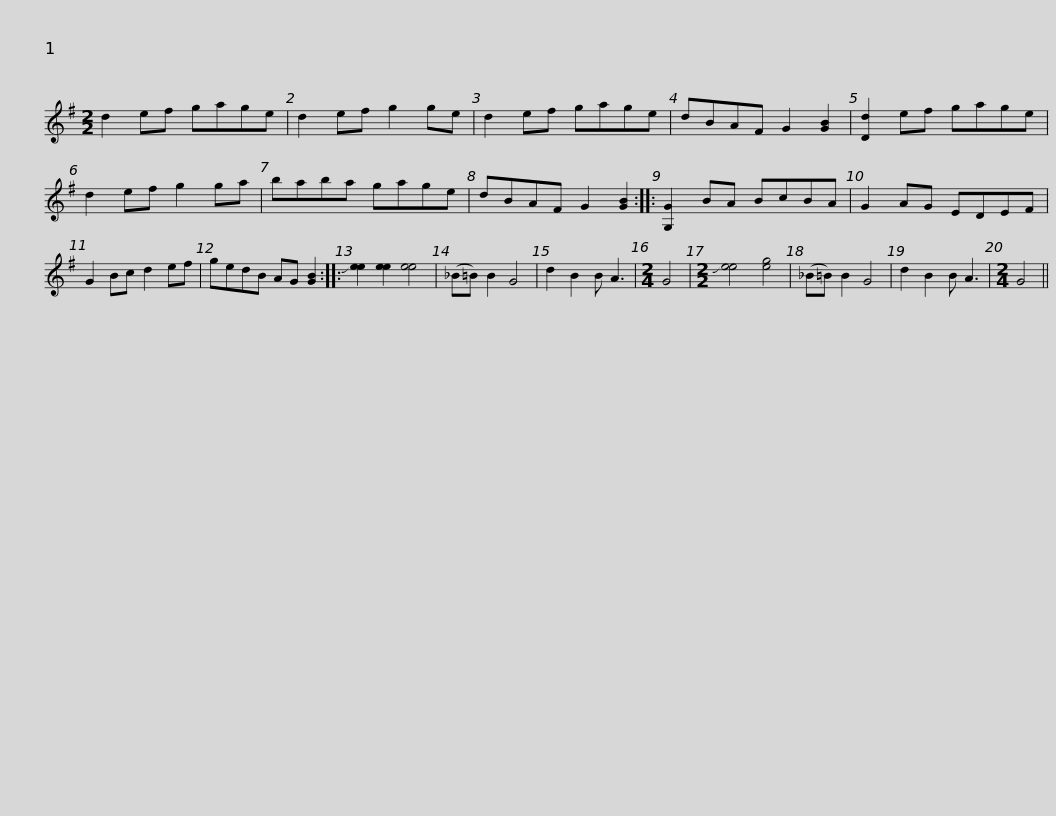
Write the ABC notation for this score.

X:1
L:1/8
M:2/2
I:linebreak $
K:G
V:1 treble
V:1
 d2 ef gage | d2 ef g2 ge | d2 ef gage | dBAF G2 [GB]2 | [Dd]2 ef gage | %5
 d2 ef g2 ga |$ baba gage | dBAF G2 [GB]2 :: [G,G]2 BA BcBA | G2 AG EDEF | %10
 G2 Bc d2 ef | gedB AG [GB]2 ::$ !slide![ee]2 [ee]2 [ee]4 | (_B=B) B2 G4 | d2 B2 B A3 | %15
[M:2/4] G4 |[M:2/2] !slide![ee]4 [eg]4 | (_B=B) B2 G4 | d2 B2 B A3 |[M:2/4] G4 || %20
